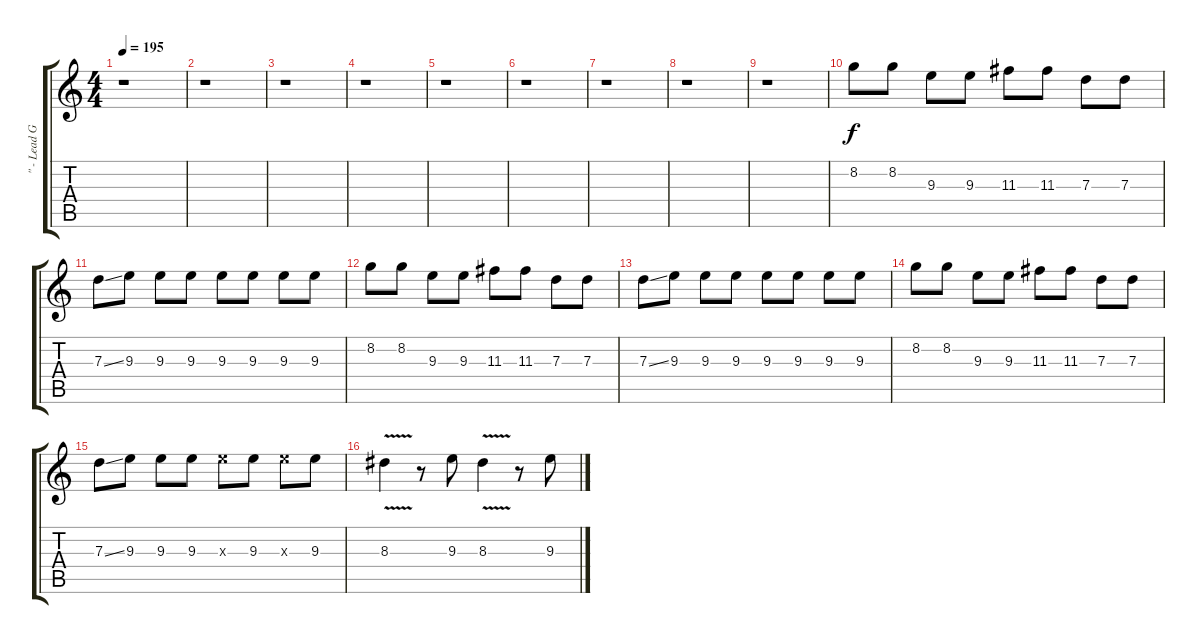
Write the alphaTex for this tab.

\track ("\" - Lead Guitar (Left)" "\" - Lead G") {instrument overdrivenguitar}
\staff {score tabs}
\tuning (E4 B3 G3 D3 A2 E2) {hide}
\ts (4 4)
\tempo 195
\clef g2
\ks c
r.1{dy f} |
r.1 |
r.1 |
r.1 |
r.1 |
r.1 |
r.1 |
r.1 |
r.1 |
8.2.8 8.2.8 9.3.8 9.3.8 11.3.8 11.3.8 7.3.8 7.3.8 |
7.3{ss}.8 9.3.8 9.3.8 9.3.8 9.3.8 9.3.8 9.3.8 9.3.8 |
8.2.8 8.2.8 9.3.8 9.3.8 11.3.8 11.3.8 7.3.8 7.3.8 |
7.3{ss}.8 9.3.8 9.3.8 9.3.8 9.3.8 9.3.8 9.3.8 9.3.8 |
8.2.8 8.2.8 9.3.8 9.3.8 11.3.8 11.3.8 7.3.8 7.3.8 |
7.3{ss}.8 9.3.8 9.3.8 9.3.8 9.3{x}.8 9.3.8 9.3{x}.8 9.3.8 |
8.3{v}.4 r.8 9.3.8 8.3{v}.4 r.8 9.3.8
